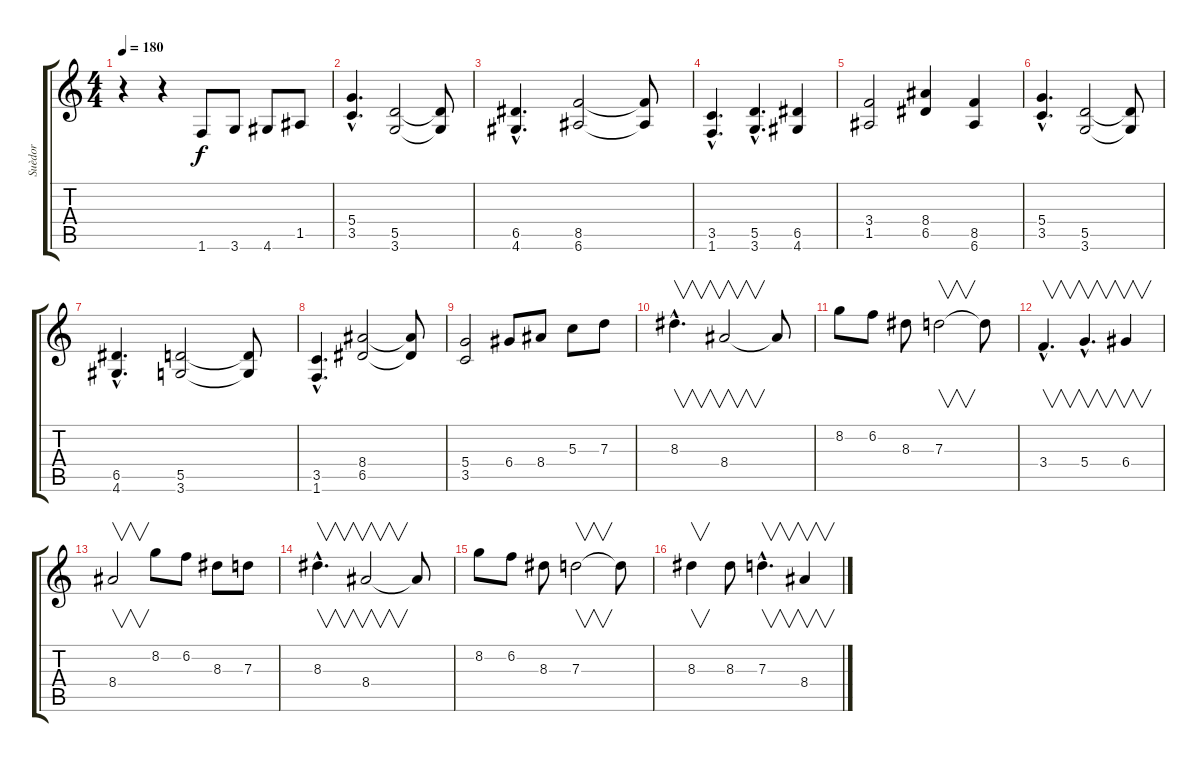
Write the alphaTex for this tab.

\track ("Suèdor" "Suèdor") {instrument distortionguitar}
\staff {score tabs}
\tuning (E4 B3 G3 D3 A2 E2) {hide}
\ts (4 4)
\tempo 180
\clef g2
\ks c
r.4{dy f instrument distortionguitar} r.4 1.6.8 3.6.8 4.6.8 1.5.8 |
(5.4{hac} 3.5{hac}).4{d} (5.5 3.6).2 (5.5{t} 3.6{t}).8 |
(6.5{hac} 4.6{hac}).4{d} (8.5 6.6).2 (8.5{t} 6.6{t}).8 |
(3.5{hac} 1.6{hac}).4{d} (5.5{hac} 3.6{hac}).4{d} (6.5 4.6).4 |
(3.4 1.5).2 (8.4 6.5).4 (8.5 6.6).4 |
(5.4{hac} 3.5{hac}).4{d} (5.5 3.6).2 (5.5{t} 3.6{t}).8 |
(6.5{hac} 4.6{hac}).4{d} (5.5 3.6).2 (5.5{t} 3.6{t}).8 |
(3.5{hac} 1.6{hac}).4{d} (8.4 6.5).2 (8.4{t} 6.5{t}).8 |
(5.4 3.5).2 6.4.8 8.4.8 5.3.8 7.3.8 |
8.3{hac}.4{v d} 8.4.2{v} 8.4{t}.8 |
8.2.8 6.2.8 8.3.8 7.3.2{v} 7.3{t}.8 |
3.4{hac}.4{v d} 5.4{hac}.4{v d} 6.4.4{v} |
8.4.2{v} 8.2.8 6.2.8 8.3.8 7.3.8 |
8.3{hac}.4{v d} 8.4.2{v} 8.4{t}.8 |
8.2.8 6.2.8 8.3.8 7.3.2{v} 7.3{t}.8 |
8.3.4{v} 8.3.8 7.3{hac}.4{v d} 8.4.4{v}
